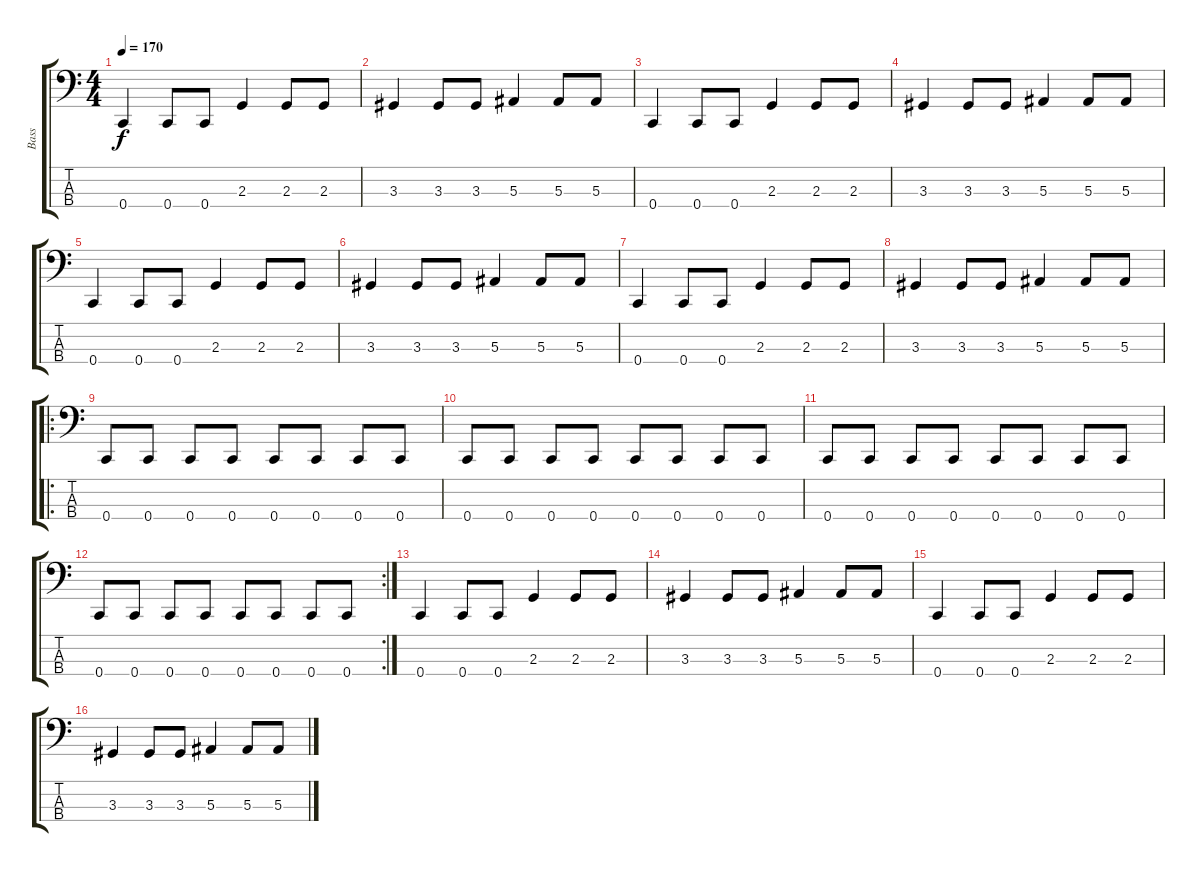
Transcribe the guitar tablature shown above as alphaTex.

\track ("Bass" "Bass") {instrument electricbassfinger}
\staff {score tabs}
\tuning (Eb2 Bb1 F1 C1) {hide}
\ts (4 4)
\tempo 170
\clef f4
\ks c
0.4.4{dy f instrument electricbassfinger} 0.4.8 0.4.8 2.3.4 2.3.8 2.3.8 |
3.3.4 3.3.8 3.3.8 5.3.4 5.3.8 5.3.8 |
0.4.4 0.4.8 0.4.8 2.3.4 2.3.8 2.3.8 |
3.3.4 3.3.8 3.3.8 5.3.4 5.3.8 5.3.8 |
0.4.4 0.4.8 0.4.8 2.3.4 2.3.8 2.3.8 |
3.3.4 3.3.8 3.3.8 5.3.4 5.3.8 5.3.8 |
0.4.4 0.4.8 0.4.8 2.3.4 2.3.8 2.3.8 |
3.3.4 3.3.8 3.3.8 5.3.4 5.3.8 5.3.8 |
\ro
0.4.8 0.4.8 0.4.8 0.4.8 0.4.8 0.4.8 0.4.8 0.4.8 |
0.4.8 0.4.8 0.4.8 0.4.8 0.4.8 0.4.8 0.4.8 0.4.8 |
0.4.8 0.4.8 0.4.8 0.4.8 0.4.8 0.4.8 0.4.8 0.4.8 |
\rc 2
0.4.8 0.4.8 0.4.8 0.4.8 0.4.8 0.4.8 0.4.8 0.4.8 |
0.4.4 0.4.8 0.4.8 2.3.4 2.3.8 2.3.8 |
3.3.4 3.3.8 3.3.8 5.3.4 5.3.8 5.3.8 |
0.4.4 0.4.8 0.4.8 2.3.4 2.3.8 2.3.8 |
3.3.4 3.3.8 3.3.8 5.3.4 5.3.8 5.3.8
